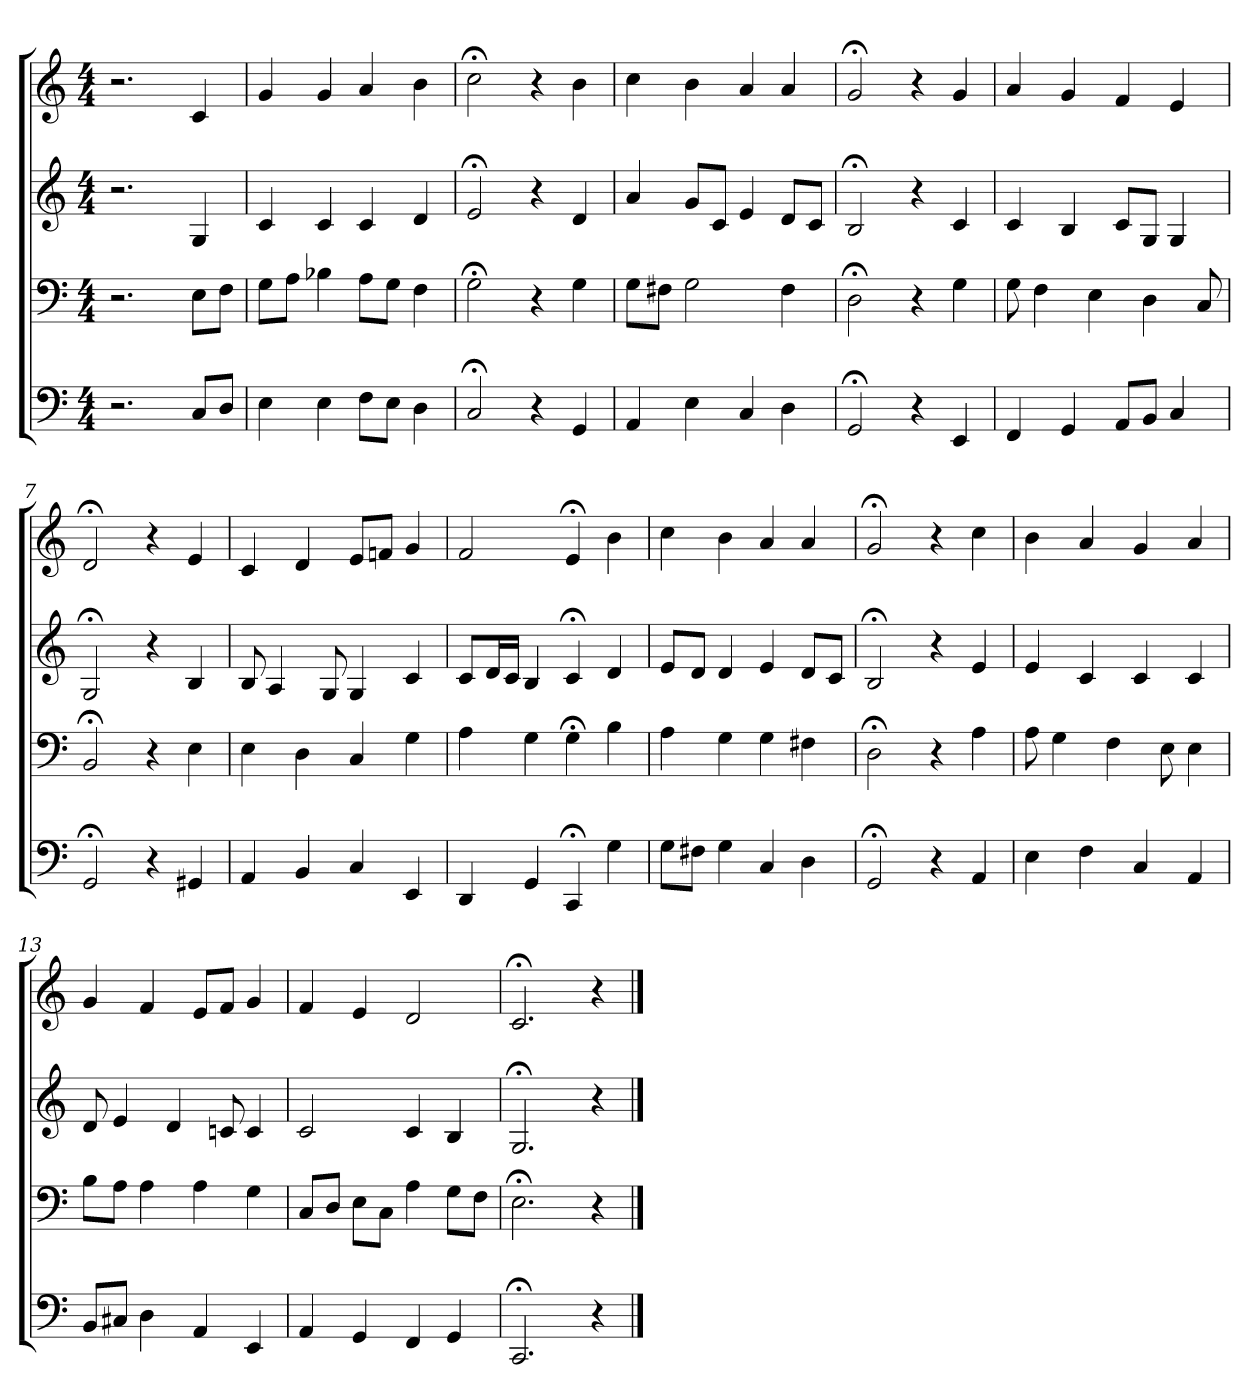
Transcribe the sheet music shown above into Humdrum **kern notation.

**kern	**kern	**kern	**kern
*part4	*part3	*part2	*part1
*staff4	*staff3	*staff2	*staff1
*clefF4	*clefF4	*clefG2	*clefG2
*k[]	*k[]	*k[]	*k[]
*C:	*C:	*C:	*C:
*M4/4	*M4/4	*M4/4	*M4/4
=1	=1	=1	=1
2.r	2.r	2.r	2.r
8C/L	8E\L	4G	4c
8D/J	8F\J	.	.
=2	=2	=2	=2
4E	8G\L	4c	4g
.	8A\J	.	.
4E	4B-X	4c	4g
8F\L	8A\L	4c	4a
8E\J	8G\J	.	.
4D	4F	4d	4b
=3	=3	=3	=3
2C;<	2G;<	2e;<	2cc;<
4r	4r	4r	4r
4GG	4G	4d	4b
=4	=4	=4	=4
4AA	8G\L	4a	4cc
.	8F#X\J	.	.
4E	2G	8g/L	4b
.	.	8c/J	.
4C	.	4e	4a
4D	4F#	8d/L	4a
.	.	8c/J	.
=5	=5	=5	=5
2GG;<	2D;<	2B;<	2g;<
4r	4r	4r	4r
4EE	4G	4c	4g
=6	=6	=6	=6
4FF	8G	4c	4a
.	4F	.	.
4GG	.	4B	4g
.	4E	.	.
8AA/L	.	8c/L	4f
8BB/J	4D	8G/J	.
4C	.	4G	4e
.	8C	.	.
=7	=7	=7	=7
2GG;<	2BB;<	2G;<	2d;<
4r	4r	4r	4r
4GG#X	4E	4B	4e
=8	=8	=8	=8
4AA	4E	8B	4c
.	.	4A	.
4BB	4D	.	4d
.	.	8G	.
4C	4C	4G	8e/L
.	.	.	8fn/J
4EE	4G	4c	4g
=9	=9	=9	=9
4DD	4A	8c/L	2f
.	.	16d/L	.
.	.	16c/JJ	.
4GG	4G	4B	.
4CC;<	4G;<	4c;<	4e;<
4G	4B	4d	4b
=10	=10	=10	=10
8G\L	4A	8e/L	4cc
8F#X\J	.	8d/J	.
4G	4G	4d	4b
4C	4G	4e	4a
4D	4F#X	8d/L	4a
.	.	8c/J	.
=11	=11	=11	=11
2GG;<	2D;<	2B;<	2g;<
4r	4r	4r	4r
4AA	4A	4e	4cc
=12	=12	=12	=12
4E	8A	4e	4b
.	4G	.	.
4F	.	4c	4a
.	4F	.	.
4C	.	4c	4g
.	8E	.	.
4AA	4E	4c	4a
=13	=13	=13	=13
8BB/L	8B\L	8d	4g
8C#X/J	8A\J	4e	.
4D	4A	.	4f
.	.	4d	.
4AA	4A	.	8e/L
.	.	8cn	8f/J
4EE	4G	4c	4g
=14	=14	=14	=14
4AA	8C/L	2c	4f
.	8D/J	.	.
4GG	8E\L	.	4e
.	8C\J	.	.
4FF	4A	4c	2d
4GG	8G\L	4B	.
.	8F\J	.	.
=15	=15	=15	=15
2.CC;<	2.E;<	2.G;<	2.c;<
4r	4r	4r	4r
==	==	==	==
*-	*-	*-	*-
